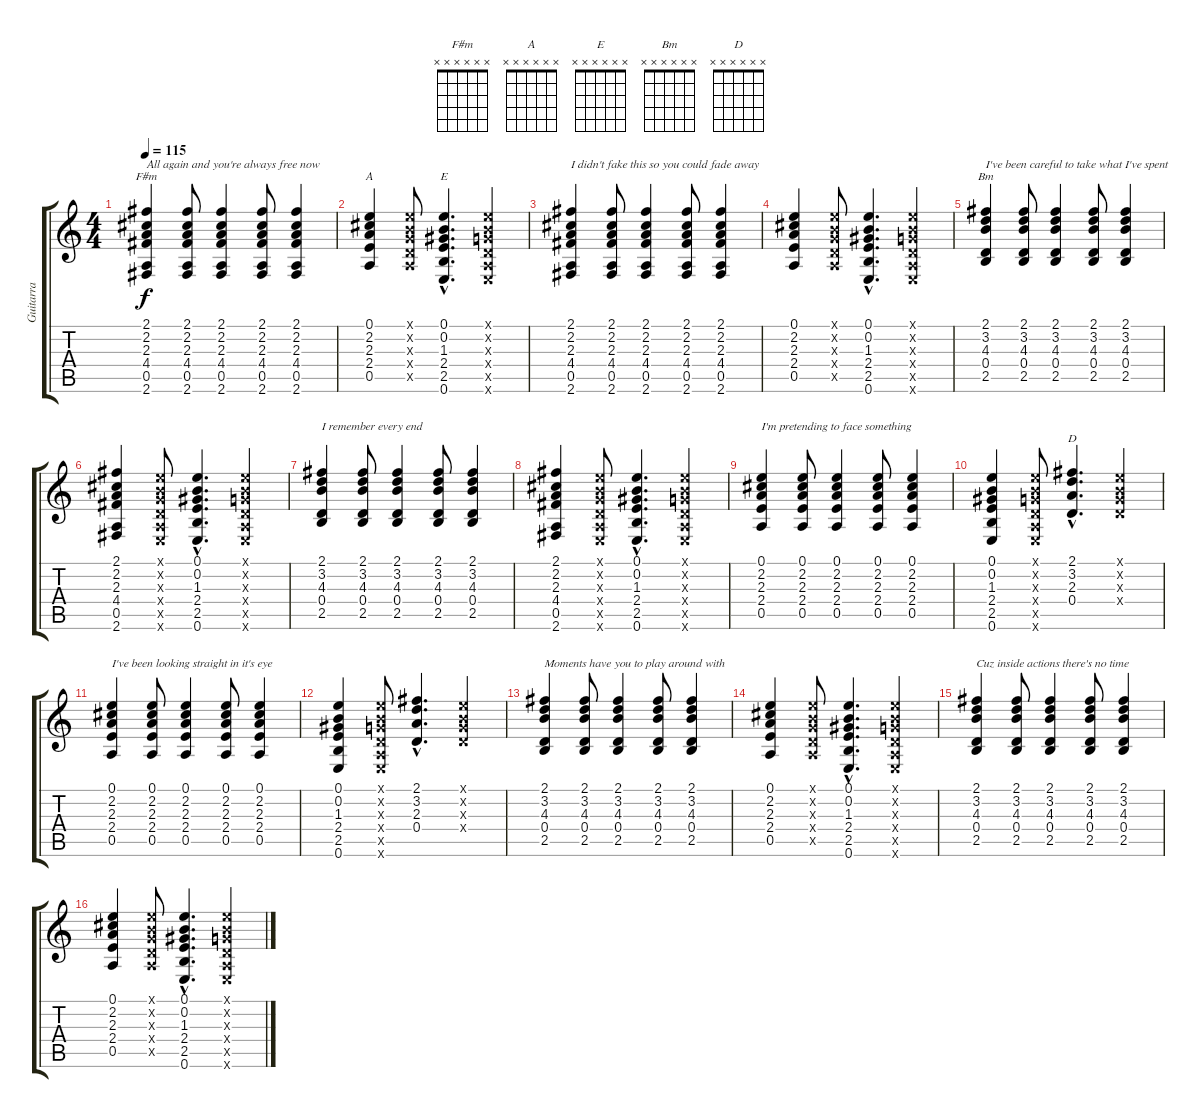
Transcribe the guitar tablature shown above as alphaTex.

\track ("Guitarra" "Guitarra") {instrument electricguitarmuted}
\staff {score tabs}
\tuning (E4 B3 G3 D3 A2 E2) {hide}
\chord ("F#m" x x x x x x)
\chord ("A" x x x x x x)
\chord ("E" x x x x x x)
\chord ("Bm" x x x x x x)
\chord ("D" x x x x x x)
\ts (4 4)
\tempo 115
\clef g2
\ks c
(2.1 2.2 2.3 4.4 0.5 2.6).4{ch "F#m" txt "All again and you're always free now" dy f} (2.1 2.2 2.3 4.4 0.5 2.6).8 (2.1 2.2 2.3 4.4 0.5 2.6).4 (2.1 2.2 2.3 4.4 0.5 2.6).8 (2.1 2.2 2.3 4.4 0.5 2.6).4 |
(0.1 2.2 2.3 2.4 0.5).4{ch "A"} (0.1{x} 0.2{x} 0.3{x} 0.4{x} 0.5{x}).8 (0.1{hac} 0.2{hac} 1.3{hac} 2.4{hac} 2.5{hac} 0.6{hac}).4{d ch "E"} (0.1{x} 0.2{x} 0.3{x} 0.4{x} 0.5{x} 0.6{x}).4 |
(2.1 2.2 2.3 4.4 0.5 2.6).4{txt "I didn't fake this so you could fade away "} (2.1 2.2 2.3 4.4 0.5 2.6).8 (2.1 2.2 2.3 4.4 0.5 2.6).4 (2.1 2.2 2.3 4.4 0.5 2.6).8 (2.1 2.2 2.3 4.4 0.5 2.6).4 |
(0.1 2.2 2.3 2.4 0.5).4 (0.1{x} 0.2{x} 0.3{x} 0.4{x} 0.5{x}).8 (0.1{hac} 0.2{hac} 1.3{hac} 2.4{hac} 2.5{hac} 0.6{hac}).4{d} (0.1{x} 0.2{x} 0.3{x} 0.4{x} 0.5{x} 0.6{x}).4 |
(2.1 3.2 4.3 0.4 2.5).4{ch "Bm" txt "I've been careful to take what I've spent"} (2.1 3.2 4.3 0.4 2.5).8 (2.1 3.2 4.3 0.4 2.5).4 (2.1 3.2 4.3 0.4 2.5).8 (2.1 3.2 4.3 0.4 2.5).4 |
(2.1 2.2 2.3 4.4 0.5 2.6).4 (0.1{x} 0.2{x} 0.3{x} 0.4{x} 0.5{x} 0.6{x}).8 (0.1{hac} 0.2{hac} 1.3{hac} 2.4{hac} 2.5{hac} 0.6{hac}).4{d} (0.1{x} 0.2{x} 0.3{x} 0.4{x} 0.5{x} 0.6{x}).4 |
(2.1 3.2 4.3 0.4 2.5).4{txt "I remember every end"} (2.1 3.2 4.3 0.4 2.5).8 (2.1 3.2 4.3 0.4 2.5).4 (2.1 3.2 4.3 0.4 2.5).8 (2.1 3.2 4.3 0.4 2.5).4 |
(2.1 2.2 2.3 4.4 0.5 2.6).4 (0.1{x} 0.2{x} 0.3{x} 0.4{x} 0.5{x} 0.6{x}).8 (0.1{hac} 0.2{hac} 1.3{hac} 2.4{hac} 2.5{hac} 0.6{hac}).4{d} (0.1{x} 0.2{x} 0.3{x} 0.4{x} 0.5{x} 0.6{x}).4 |
(0.1 2.2 2.3 2.4 0.5).4{txt "I'm pretending to face something "} (0.1 2.2 2.3 2.4 0.5).8 (0.1 2.2 2.3 2.4 0.5).4 (0.1 2.2 2.3 2.4 0.5).8 (0.1 2.2 2.3 2.4 0.5).4 |
(0.1 0.2 1.3 2.4 2.5 0.6).4 (0.1{x} 0.2{x} 0.3{x} 0.4{x} 0.5{x} 0.6{x}).8 (2.1{hac} 3.2{hac} 2.3{hac} 0.4{hac}).4{d ch "D"} (0.1{x} 0.2{x} 0.3{x} 0.4{x}).4 |
(0.1 2.2 2.3 2.4 0.5).4{txt "I've been looking straight in it's eye "} (0.1 2.2 2.3 2.4 0.5).8 (0.1 2.2 2.3 2.4 0.5).4 (0.1 2.2 2.3 2.4 0.5).8 (0.1 2.2 2.3 2.4 0.5).4 |
(0.1 0.2 1.3 2.4 2.5 0.6).4 (0.1{x} 0.2{x} 0.3{x} 0.4{x} 0.5{x} 0.6{x}).8 (2.1{hac} 3.2{hac} 2.3{hac} 0.4{hac}).4{d} (0.1{x} 0.2{x} 0.3{x} 0.4{x}).4 |
(2.1 3.2 4.3 0.4 2.5).4{txt "Moments have you to play around with "} (2.1 3.2 4.3 0.4 2.5).8 (2.1 3.2 4.3 0.4 2.5).4 (2.1 3.2 4.3 0.4 2.5).8 (2.1 3.2 4.3 0.4 2.5).4 |
(0.1 2.2 2.3 2.4 0.5).4 (0.1{x} 0.2{x} 0.3{x} 0.4{x} 0.5{x}).8 (0.1{hac} 0.2{hac} 1.3{hac} 2.4{hac} 2.5{hac} 0.6{hac}).4{d} (0.1{x} 0.2{x} 0.3{x} 0.4{x} 0.5{x} 0.6{x}).4 |
(2.1 3.2 4.3 0.4 2.5).4{txt "Cuz inside actions there's no time "} (2.1 3.2 4.3 0.4 2.5).8 (2.1 3.2 4.3 0.4 2.5).4 (2.1 3.2 4.3 0.4 2.5).8 (2.1 3.2 4.3 0.4 2.5).4 |
(0.1 2.2 2.3 2.4 0.5).4 (0.1{x} 0.2{x} 0.3{x} 0.4{x} 0.5{x}).8 (0.1{hac} 0.2{hac} 1.3{hac} 2.4{hac} 2.5{hac} 0.6{hac}).4{d} (0.1{x} 0.2{x} 0.3{x} 0.4{x} 0.5{x} 0.6{x}).4
